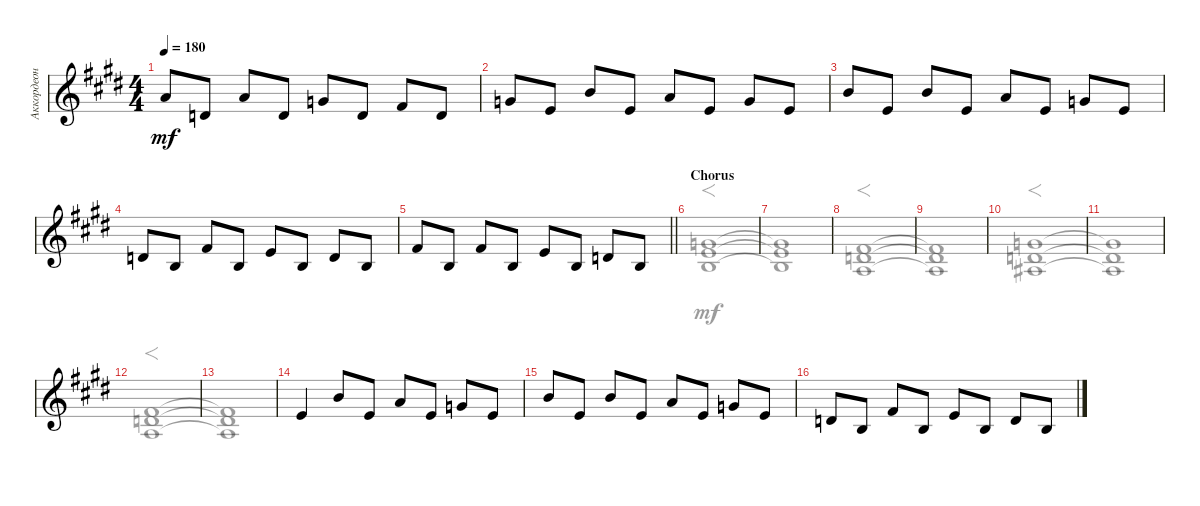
\track ("Аккордеон" "Аккордеон") {instrument accordion}
\staff {score}
\tuning (E4 B3 G3 D3 A2 E2) {hide}
\voice
\ts (4 4)
\tempo 180
\clef g2
\ks c#minor
5.1.8{dy mf} 3.2.8 5.1.8 3.2.8 3.1.8 3.2.8 2.1.8 3.2.8 |
3.1.8 5.2.8 7.1.8 5.2.8 5.1.8 5.2.8 3.1.8 5.2.8 |
7.1.8 5.2.8 7.1.8 5.2.8 5.1.8 5.2.8 3.1.8 5.2.8 |
3.2.8 4.3.8 7.2.8 4.3.8 5.2.8 4.3.8 3.2.8 4.3.8 |
\barLineRight lightlight
7.2.8 4.3.8 7.2.8 4.3.8 5.2.8 4.3.8 3.2.8 4.3.8 |
\section ("" "Chorus")
|
|
|
|
|
|
|
|
5.2.4 7.1.8 5.2.8 5.1.8 5.2.8 3.1.8 5.2.8 |
7.1.8 5.2.8 7.1.8 5.2.8 5.1.8 5.2.8 3.1.8 5.2.8 |
3.2.8 4.3.8 7.2.8 4.3.8 5.2.8 4.3.8 3.2.8 4.3.8
\voice
\clef g2
\ottava regular
\simile none
\ks c#minor
|
|
|
|
\barLineRight lightlight
|
(17.4 19.5 19.6).1{f} |
(17.4{t} 19.5{t} 19.6{t}).1 |
(16.4 17.5 17.6).1{f} |
(16.4{t} 17.5{t} 17.6{t}).1 |
(17.4 17.5 18.6).1{f} |
(17.4{t} 17.5{t} 18.6{t}).1 |
(16.4 17.5 17.6).1{f} |
(16.4{t} 17.5{t} 17.6{t}).1 |
|
|
